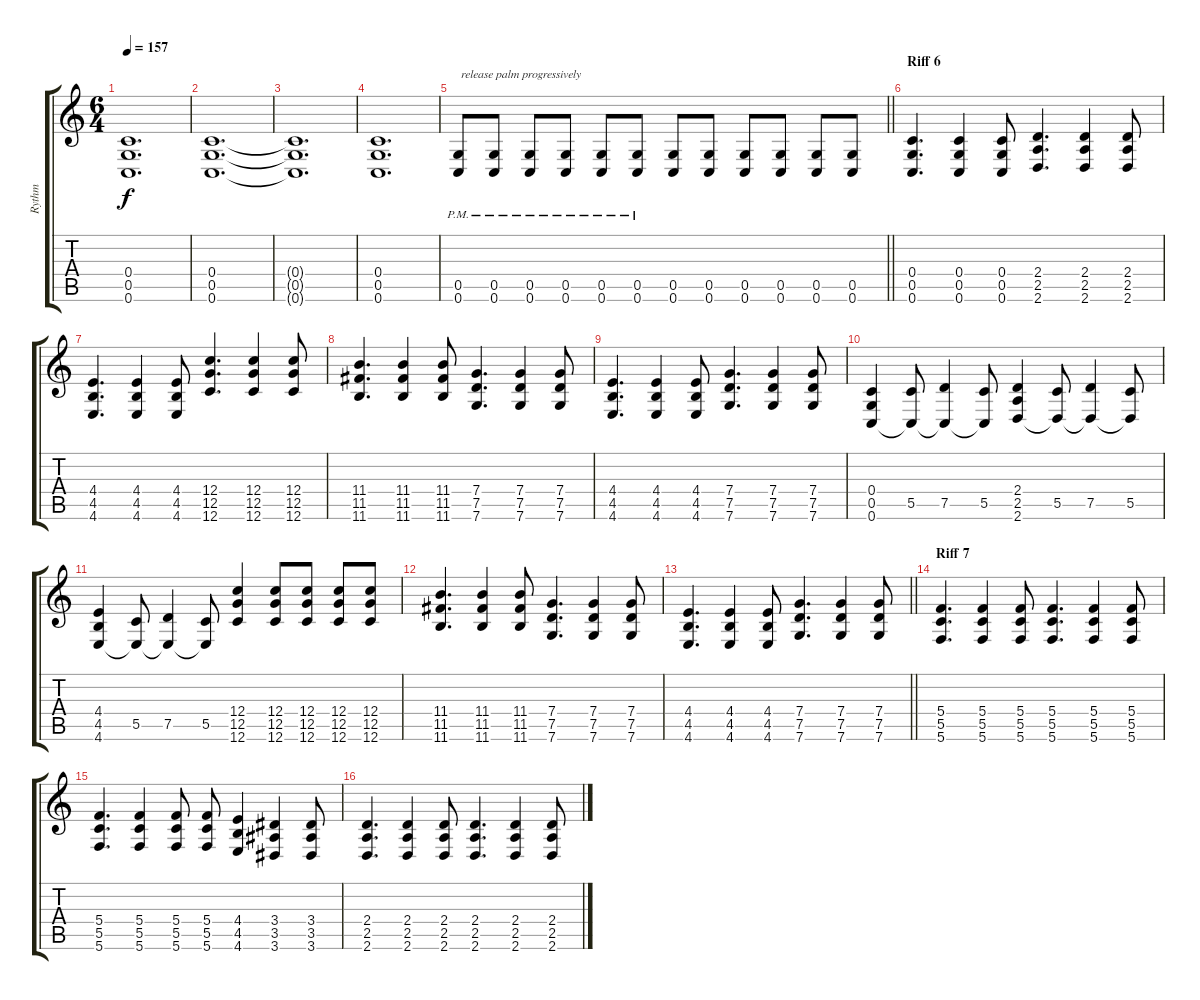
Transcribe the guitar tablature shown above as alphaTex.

\track ("Rythm" "Rythm") {instrument distortionguitar}
\staff {score tabs}
\tuning (E4 C4 G3 C3 G2 C2) {hide}
\ts (6 4)
\tempo 157
\clef g2
\ks c
(0.4{t} 0.5{t} 0.6{t}).1{d dy f} |
(0.4 0.5 0.6).1{d} |
(0.4{t} 0.5{t} 0.6{t}).1{d} |
(0.4 0.5 0.6).1{d} |
\barLineRight lightlight
(0.5{pm} 0.6{pm}).8{txt " release palm progressively"} (0.5{pm} 0.6{pm}).8 (0.5{pm} 0.6{pm}).8 (0.5{pm} 0.6{pm}).8 (0.5{pm} 0.6{pm}).8 (0.5{pm} 0.6{pm}).8 (0.5 0.6).8 (0.5 0.6).8 (0.5 0.6).8 (0.5 0.6).8 (0.5 0.6).8 (0.5 0.6).8 |
\section ("" "Riff 6")
(0.4 0.5 0.6).4{d} (0.4 0.5 0.6).4 (0.4 0.5 0.6).8 (2.4 2.5 2.6).4{d} (2.4 2.5 2.6).4 (2.4 2.5 2.6).8 |
(4.4 4.5 4.6).4{d} (4.4 4.5 4.6).4 (4.4 4.5 4.6).8 (12.4 12.5 12.6).4{d} (12.4 12.5 12.6).4 (12.4 12.5 12.6).8 |
(11.4 11.5 11.6).4{d} (11.4 11.5 11.6).4 (11.4 11.5 11.6).8 (7.4 7.5 7.6).4{d} (7.4 7.5 7.6).4 (7.4 7.5 7.6).8 |
(4.4 4.5 4.6).4{d} (4.4 4.5 4.6).4 (4.4 4.5 4.6).8 (7.4 7.5 7.6).4{d} (7.4 7.5 7.6).4 (7.4 7.5 7.6).8 |
(0.4 0.5 0.6).4 (5.5 0.6{t}).8 (7.5 0.6{t}).4 (5.5 0.6{t}).8 (2.4 2.5 2.6).4 (5.5 2.6{t}).8 (7.5 2.6{t}).4 (5.5 2.6{t}).8 |
(4.4 4.5 4.6).4 (5.5 4.6{t}).8 (7.5 4.6{t}).4 (5.5 4.6{t}).8 (12.4 12.5 12.6).4 (12.4 12.5 12.6).8 (12.4 12.5 12.6).8 (12.4 12.5 12.6).8 (12.4 12.5 12.6).8 |
(11.4 11.5 11.6).4{d} (11.4 11.5 11.6).4 (11.4 11.5 11.6).8 (7.4 7.5 7.6).4{d} (7.4 7.5 7.6).4 (7.4 7.5 7.6).8 |
\barLineRight lightlight
(4.4 4.5 4.6).4{d} (4.4 4.5 4.6).4 (4.4 4.5 4.6).8 (7.4 7.5 7.6).4{d} (7.4 7.5 7.6).4 (7.4 7.5 7.6).8 |
\section ("" "Riff 7")
(5.4 5.5 5.6).4{d} (5.4 5.5 5.6).4 (5.4 5.5 5.6).8 (5.4 5.5 5.6).4{d} (5.4 5.5 5.6).4 (5.4 5.5 5.6).8 |
(5.4 5.5 5.6).4{d} (5.4 5.5 5.6).4 (5.4 5.5 5.6).8 (5.4 5.5 5.6).8 (4.4 4.5 4.6).4 (3.4 3.5 3.6).4 (3.4 3.5 3.6).8 |
(2.4 2.5 2.6).4{d} (2.4 2.5 2.6).4 (2.4 2.5 2.6).8 (2.4 2.5 2.6).4{d} (2.4 2.5 2.6).4 (2.4 2.5 2.6).8
